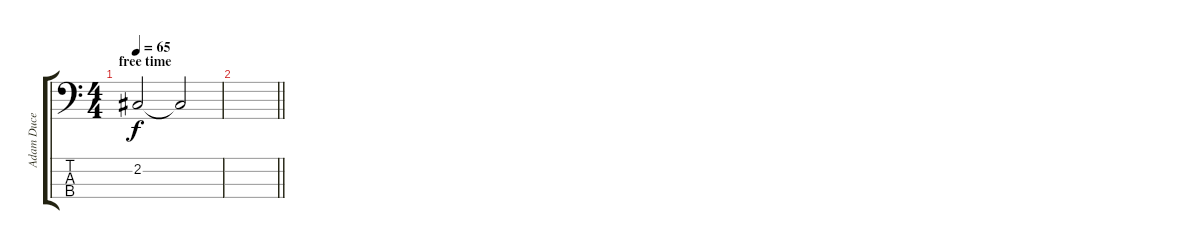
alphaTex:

\track ("Adam Duce" "Adam Duce") {instrument electricbassfinger}
\staff {score tabs}
\tuning (E2 B1 Gb1 B0) {hide}
\ts (4 4)
\section ("" "free time")
\tempo 65
\clef f4
\ks c
2.2{t}.2{dy f} 2.2{t}.2 |
\barLineRight lightlight
